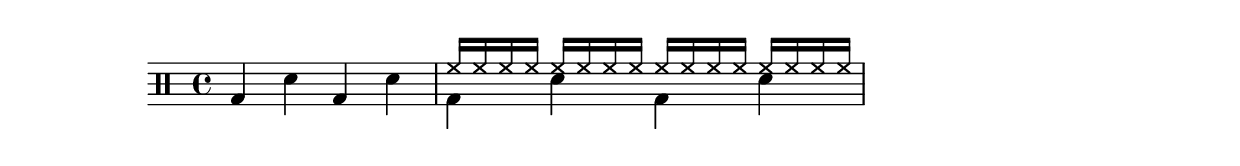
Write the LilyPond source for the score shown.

\version "2.12.0" 
\header {
  texidoc = "Midi can create drums."
}

\score {
  \new DrumStaff <<
    \drummode {
      bd4 sn4 bd4 sn4
      <<
	{\voiceOne \repeat unfold 16 hh16 }
	\new DrumVoice { \voiceTwo bd4 sn4 bd4 sn4 }
      >> \oneVoice
    }
  >>
  \layout {}
  \midi {}
}
